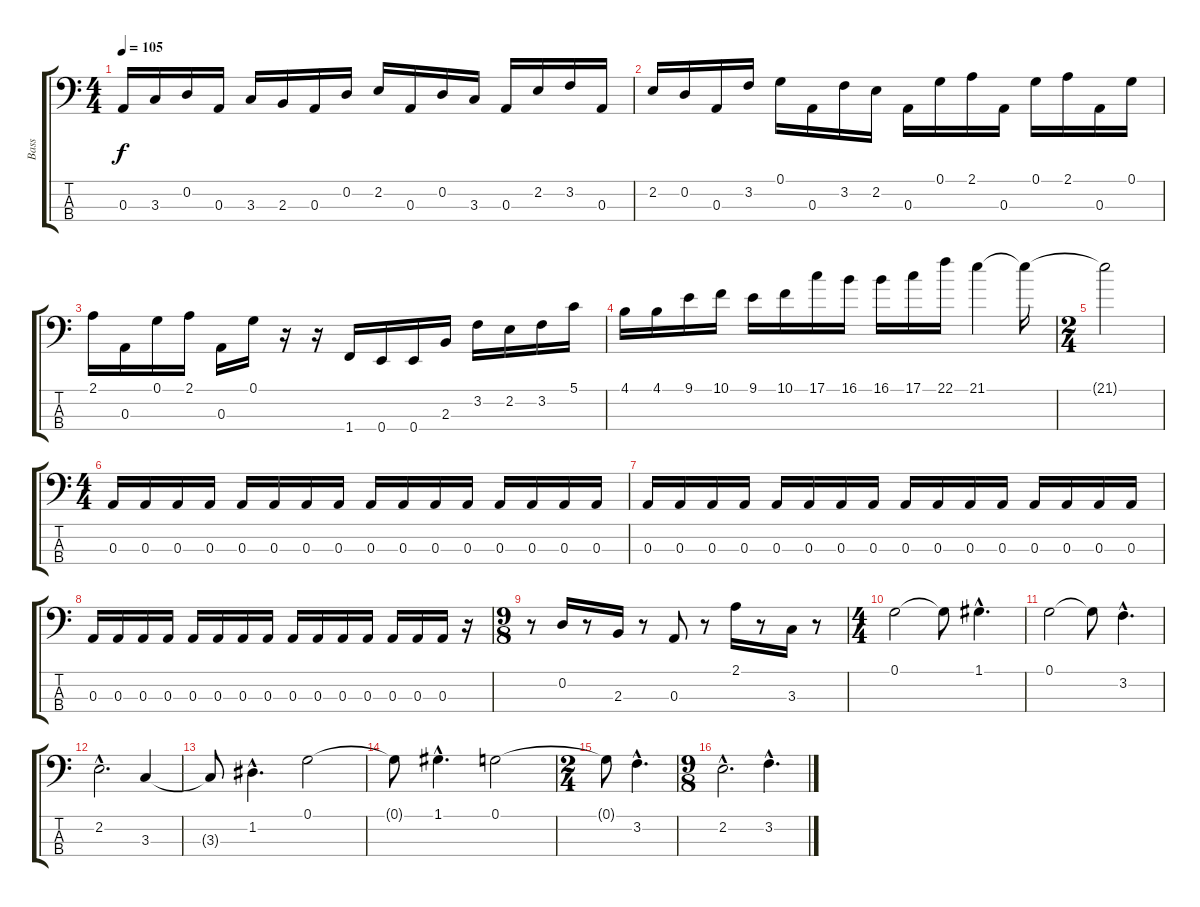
\track ("Bass" "Bass") {instrument electricbassfinger}
\staff {score tabs}
\tuning (G2 D2 A1 E1) {hide}
\ts (4 4)
\tempo 105
\clef f4
\ks c
0.3.16{dy f} 3.3.16 0.2.16 0.3.16 3.3.16 2.3.16 0.3.16 0.2.16 2.2.16 0.3.16 0.2.16 3.3.16 0.3.16 2.2.16 3.2.16 0.3.16 |
2.2.16 0.2.16 0.3.16 3.2.16 0.1.16 0.3.16 3.2.16 2.2.16 0.3.16 0.1.16 2.1.16 0.3.16 0.1.16 2.1.16 0.3.16 0.1.16 |
2.1.16 0.3.16 0.1.16 2.1.16 0.3.16 0.1.16 r.16 r.16 1.4.16 0.4.16 0.4.16 2.3.16 3.2.16 2.2.16 3.2.16 5.1.16 |
4.1.16 4.1.16 9.1.16 10.1.16 9.1.16 10.1.16 17.1.16 16.1.16 16.1.16 17.1.16 22.1.16 21.1.4 21.1{t}.16 |
\ts (2 4)
21.1{t}.2 |
\ts (4 4)
0.3.16 0.3.16 0.3.16 0.3.16 0.3.16 0.3.16 0.3.16 0.3.16 0.3.16 0.3.16 0.3.16 0.3.16 0.3.16 0.3.16 0.3.16 0.3.16 |
0.3.16 0.3.16 0.3.16 0.3.16 0.3.16 0.3.16 0.3.16 0.3.16 0.3.16 0.3.16 0.3.16 0.3.16 0.3.16 0.3.16 0.3.16 0.3.16 |
0.3.16 0.3.16 0.3.16 0.3.16 0.3.16 0.3.16 0.3.16 0.3.16 0.3.16 0.3.16 0.3.16 0.3.16 0.3.16 0.3.16 0.3.16 r.16 |
\ts (9 8)
r.8 0.2.16 r.8 2.3.16 r.8 0.3.8 r.8 2.1.16 r.8 3.3.16 r.8 |
\ts (4 4)
0.1.2 0.1{t}.8 1.1{hac}.4{d} |
0.1.2 0.1{t}.8 3.2{hac}.4{d} |
2.2{hac}.2{d} 3.3.4 |
3.3{t}.8 1.2{hac}.4{d} 0.1.2 |
0.1{t}.8 1.1{hac}.4{d} 0.1.2 |
\ts (2 4)
0.1{t}.8 3.2{hac}.4{d} |
\ts (9 8)
2.2{hac}.2{d} 3.2{hac}.4{d}
